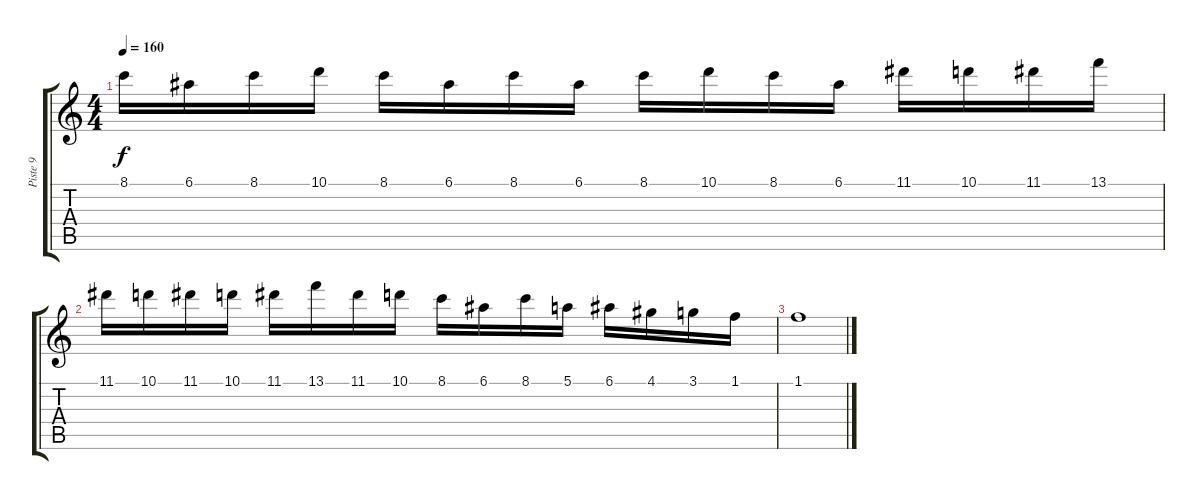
\track ("Piste 9" "Piste 9") {instrument distortionguitar}
\staff {score tabs}
\tuning (E4 B3 G3 D3 A2 E2) {hide}
\ts (4 4)
\tempo 160
\clef g2
\ks c
8.1.16{dy f} 6.1.16 8.1.16 10.1.16 8.1.16 6.1.16 8.1.16 6.1.16 8.1.16 10.1.16 8.1.16 6.1.16 11.1.16 10.1.16 11.1.16 13.1.16 |
11.1.16 10.1.16 11.1.16 10.1.16 11.1.16 13.1.16 11.1.16 10.1.16 8.1.16 6.1.16 8.1.16 5.1.16 6.1.16 4.1.16 3.1.16 1.1.16 |
1.1.1
